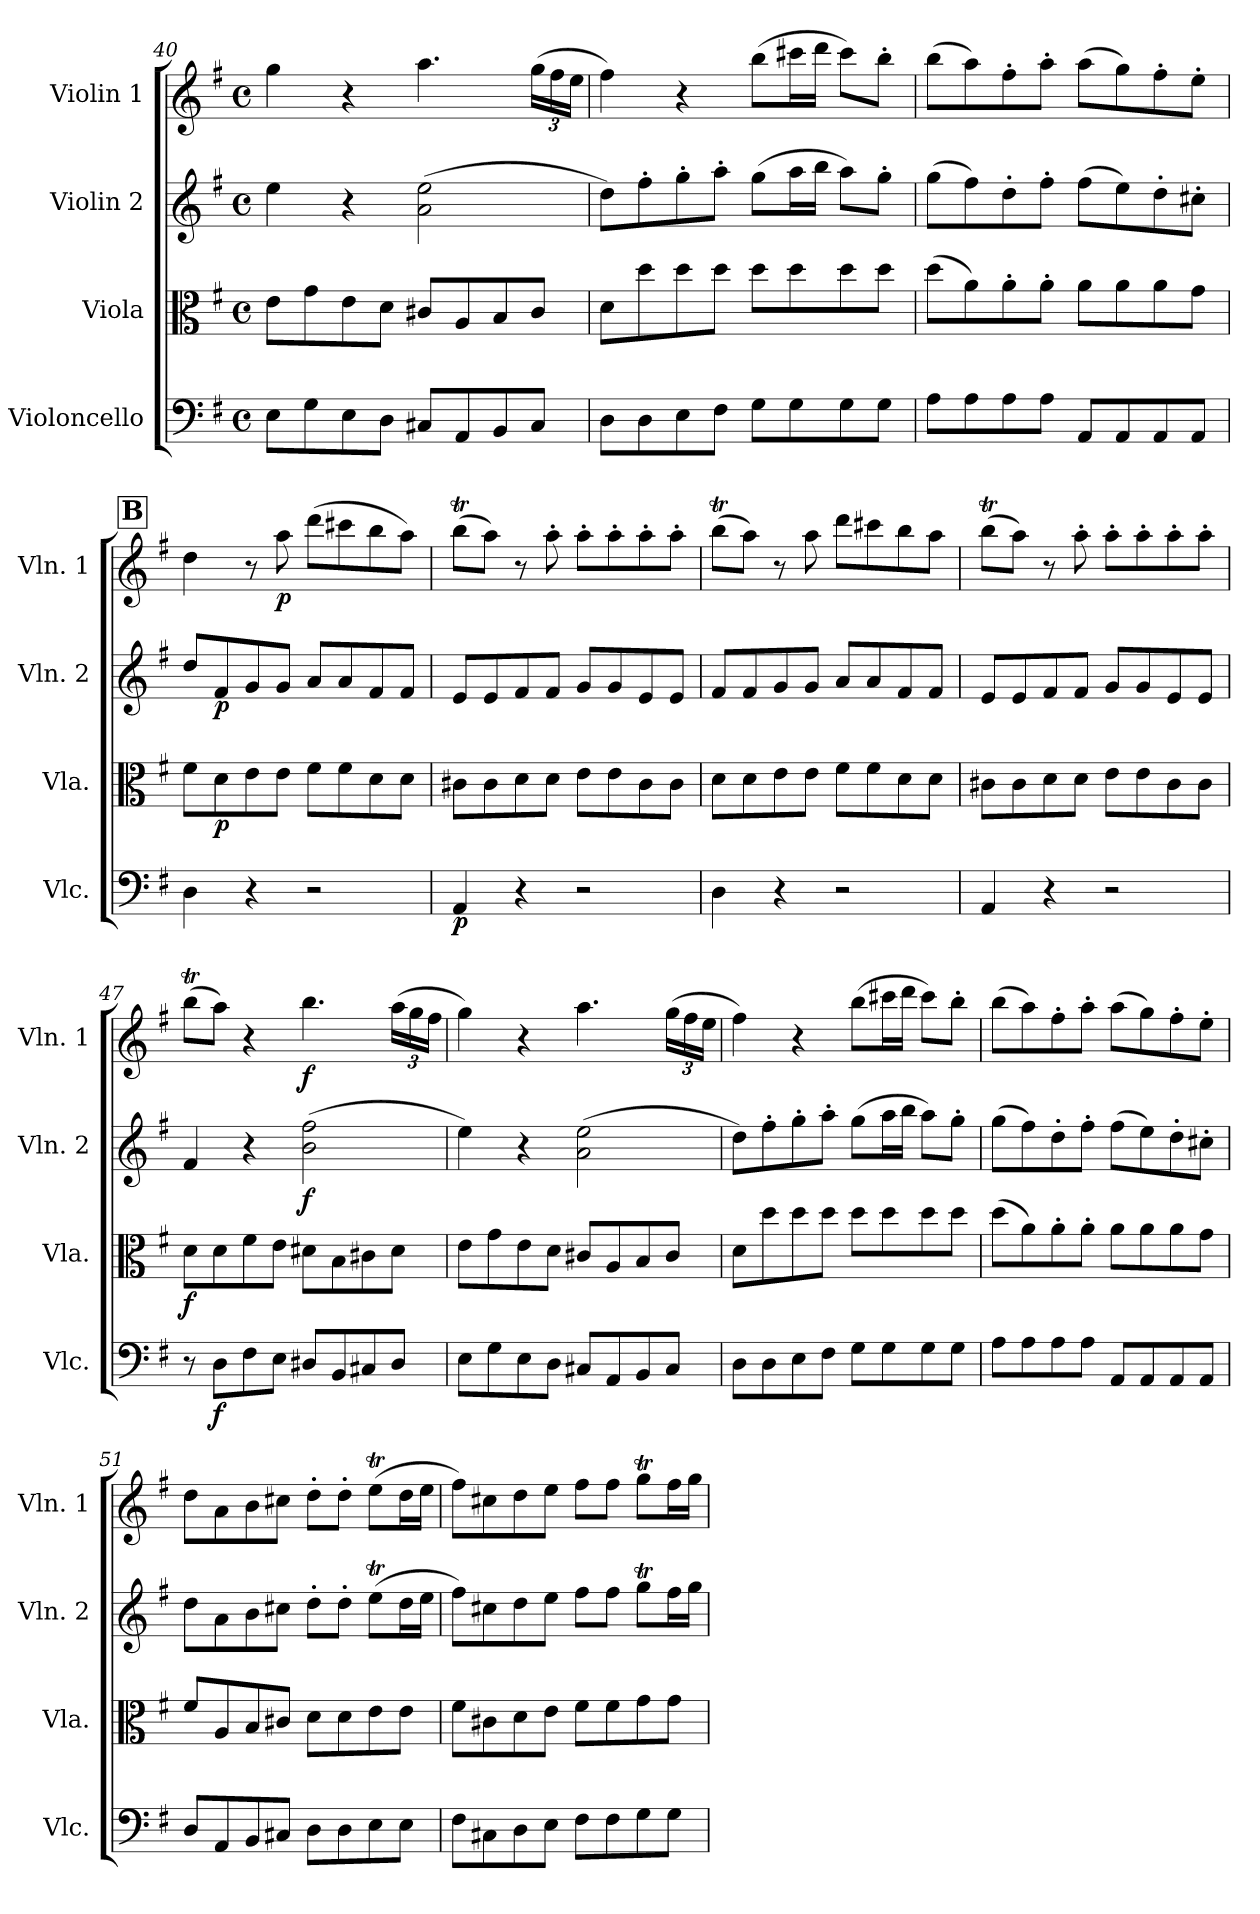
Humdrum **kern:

**kern	**dynam	**kern	**dynam	**kern	**dynam	**kern	**dynam
*part4	*part4	*part3	*part3	*part2	*part2	*part1	*part1
*staff4	*staff4	*staff3	*staff3	*staff2	*staff2	*staff1	*staff1
*I"Violoncello	*	*I"Viola	*	*I"Violin 2	*	*I"Violin 1	*
*I'Vlc.	*	*I'Vla.	*	*I'Vln. 2	*	*I'Vln. 1	*
!!LO:LB:g=z
*clefF4	*	*clefC3	*	*clefG2	*	*clefG2	*
*k[f#]	*	*k[f#]	*	*k[f#]	*	*k[f#]	*
*G:	*	*G:	*	*G:	*	*G:	*
*M4/4	*	*M4/4	*	*M4/4	*	*M4/4	*
*met(c)	*	*met(c)	*	*met(c)	*	*met(c)	*
=40	=40	=40	=40	=40	=40	=40	=40
8E\L	.	8e\L	.	4ee\	.	4gg\	.
8G\	.	8g\	.	.	.	.	.
8E\	.	8e\	.	4r	.	4r	.
8D\J	.	8d\J	.	.	.	.	.
8C#X/L	.	8c#X/L	.	(2a\ 2ee\	.	4.aa\	.
8AA/	.	8A/	.	.	.	.	.
8BB/	.	8B/	.	.	.	.	.
*	*	*	*	*	*	*Xbrackettup	*
8C#/J	.	8c#/J	.	.	.	(24gg\LL	.
.	.	.	.	.	.	24ff#\	.
.	.	.	.	.	.	24ee\JJ	.
=41	=41	=41	=41	=41	=41	=41	=41
8D\L	.	8d\L	.	8dd\L)	.	4ff#\)	.
8D\	.	8dd\	.	8ff#'\	.	.	.
8E\	.	8dd\	.	8gg'\	.	4r	.
8F#\J	.	8dd\J	.	8aa'\J	.	.	.
8G\L	.	8dd\L	.	(8gg\L	.	(8bb\L	.
8G\	.	8dd\	.	16aa\L	.	16ccc#X\L	.
.	.	.	.	16bb\JJ	.	16ddd\JJ	.
8G\	.	8dd\	.	8aa\L)	.	8ccc#\L)	.
8G\J	.	8dd\J	.	8gg'\J	.	8bb'\J	.
=42	=42	=42	=42	=42	=42	=42	=42
8A\L	.	(8dd\L	.	(8gg\L	.	(8bb\L	.
8A\	.	8a\)	.	8ff#\)	.	8aa\)	.
8A\	.	8a'\	.	8dd'\	.	8ff#'\	.
8A\J	.	8a'\J	.	8ff#'\J	.	8aa'\J	.
8AA/L	.	8a\L	.	(8ff#\L	.	(8aa\L	.
8AA/	.	8a\	.	8ee\)	.	8gg\)	.
8AA/	.	8a\	.	8dd'\	.	8ff#'\	.
8AA/J	.	8g\J	.	8cc#X'\J	.	8ee'\J	.
!!LO:REH:place=s1:a:t=B
=43	=43	=43	=43	=43	=43	=43	=43
4D\	.	8f#\L	.	8dd/L	.	4dd\	.
!	!	!	!LO:DY:b	!	!LO:DY:b	!	!
.	.	8d\	p	8f#/	p	.	.
4r	.	8e\	.	8g/	.	8r	.
!	!	!	!	!	!	!	!LO:DY:b
.	.	8e\J	.	8g/J	.	8aa\	p
2r	.	8f#\L	.	8a/L	.	(8ddd\L	.
.	.	8f#\	.	8a/	.	8ccc#X\	.
.	.	8d\	.	8f#/	.	8bb\	.
.	.	8d\J	.	8f#/J	.	8aa\J)	.
!!LO:LB:g=z
=44	=44	=44	=44	=44	=44	=44	=44
!	!LO:DY:b	!	!	!	!	!	!
4AA/	p	8c#X\L	.	8e/L	.	(8bbt\L	.
.	.	8c#\	.	8e/	.	8aa\J)	.
4r	.	8d\	.	8f#/	.	8r	.
.	.	8d\J	.	8f#/J	.	8aa'\	.
2r	.	8e\L	.	8g/L	.	8aa'\L	.
.	.	8e\	.	8g/	.	8aa'\	.
.	.	8c#\	.	8e/	.	8aa'\	.
.	.	8c#\J	.	8e/J	.	8aa'\J	.
=45	=45	=45	=45	=45	=45	=45	=45
4D\	.	8d\L	.	8f#/L	.	(8bbt\L	.
.	.	8d\	.	8f#/	.	8aa\J)	.
4r	.	8e\	.	8g/	.	8r	.
.	.	8e\J	.	8g/J	.	8aa\	.
2r	.	8f#\L	.	8a/L	.	8ddd\L	.
.	.	8f#\	.	8a/	.	8ccc#X\	.
.	.	8d\	.	8f#/	.	8bb\	.
.	.	8d\J	.	8f#/J	.	8aa\J	.
=46	=46	=46	=46	=46	=46	=46	=46
4AA/	.	8c#X\L	.	8e/L	.	(8bbt\L	.
.	.	8c#\	.	8e/	.	8aa\J)	.
4r	.	8d\	.	8f#/	.	8r	.
.	.	8d\J	.	8f#/J	.	8aa'\	.
2r	.	8e\L	.	8g/L	.	8aa'\L	.
.	.	8e\	.	8g/	.	8aa'\	.
.	.	8c#\	.	8e/	.	8aa'\	.
.	.	8c#\J	.	8e/J	.	8aa'\J	.
=47	=47	=47	=47	=47	=47	=47	=47
!	!	!	!LO:DY:b	!	!	!	!
8r	.	8d\L	f	4f#/	.	(8bbt\L	.
!	!LO:DY:b	!	!	!	!	!	!
8D\L	f	8d\	.	.	.	8aa\J)	.
8F#\	.	8f#\	.	4r	.	4r	.
8E\J	.	8e\J	.	.	.	.	.
!	!	!	!	!	!LO:DY:b	!	!LO:DY:b
8D#X/L	.	8d#X\L	.	(2b\ 2ff#\	f	4.bb\	f
8BB/	.	8B\	.	.	.	.	.
8C#X/	.	8c#X\	.	.	.	.	.
8D#/J	.	8d#\J	.	.	.	(24aa\LL	.
.	.	.	.	.	.	24gg\	.
.	.	.	.	.	.	24ff#\JJ	.
!!LO:PB:g=z
=48	=48	=48	=48	=48	=48	=48	=48
8E\L	.	8e\L	.	4ee\)	.	4gg\)	.
8G\	.	8g\	.	.	.	.	.
8E\	.	8e\	.	4r	.	4r	.
8D\J	.	8d\J	.	.	.	.	.
8C#X/L	.	8c#X/L	.	(2a\ 2ee\	.	4.aa\	.
8AA/	.	8A/	.	.	.	.	.
8BB/	.	8B/	.	.	.	.	.
8C#/J	.	8c#/J	.	.	.	(24gg\LL	.
.	.	.	.	.	.	24ff#\	.
.	.	.	.	.	.	24ee\JJ	.
=49	=49	=49	=49	=49	=49	=49	=49
8D\L	.	8d\L	.	8dd\L)	.	4ff#\)	.
8D\	.	8dd\	.	8ff#'\	.	.	.
8E\	.	8dd\	.	8gg'\	.	4r	.
8F#\J	.	8dd\J	.	8aa'\J	.	.	.
8G\L	.	8dd\L	.	(8gg\L	.	(8bb\L	.
8G\	.	8dd\	.	16aa\L	.	16ccc#X\L	.
.	.	.	.	16bb\JJ	.	16ddd\JJ	.
8G\	.	8dd\	.	8aa\L)	.	8ccc#\L)	.
8G\J	.	8dd\J	.	8gg'\J	.	8bb'\J	.
=50	=50	=50	=50	=50	=50	=50	=50
8A\L	.	(8dd\L	.	(8gg\L	.	(8bb\L	.
8A\	.	8a\)	.	8ff#\)	.	8aa\)	.
8A\	.	8a'\	.	8dd'\	.	8ff#'\	.
8A\J	.	8a'\J	.	8ff#'\J	.	8aa'\J	.
8AA/L	.	8a\L	.	(8ff#\L	.	(8aa\L	.
8AA/	.	8a\	.	8ee\)	.	8gg\)	.
8AA/	.	8a\	.	8dd'\	.	8ff#'\	.
8AA/J	.	8g\J	.	8cc#X'\J	.	8ee'\J	.
=51	=51	=51	=51	=51	=51	=51	=51
8D/L	.	8f#/L	.	8dd\L	.	8dd\L	.
8AA/	.	8A/	.	8a\	.	8a\	.
8BB/	.	8B/	.	8b\	.	8b\	.
8C#X/J	.	8c#X/J	.	8cc#X\J	.	8cc#X\J	.
8D\L	.	8d\L	.	8dd'\L	.	8dd'\L	.
8D\	.	8d\	.	8dd'\J	.	8dd'\J	.
8E\	.	8e\	.	(8eeT\L	.	(8eeT\L	.
8E\J	.	8e\J	.	16dd\L	.	16dd\L	.
.	.	.	.	16ee\JJ	.	16ee\JJ	.
!!LO:LB:g=z
=52	=52	=52	=52	=52	=52	=52	=52
8F#\L	.	8f#\L	.	8ff#\L)	.	8ff#\L)	.
8C#X\	.	8c#X\	.	8cc#X\	.	8cc#X\	.
8D\	.	8d\	.	8dd\	.	8dd\	.
8E\J	.	8e\J	.	8ee\J	.	8ee\J	.
8F#\L	.	8f#\L	.	8ff#\L	.	8ff#\L	.
8F#\	.	8f#\	.	8ff#\J	.	8ff#\J	.
8G\	.	8g\	.	8ggT\L	.	8ggT\L	.
8G\J	.	8g\J	.	16ff#\L	.	16ff#\L	.
.	.	.	.	16gg\JJ	.	16gg\JJ	.
=	=	=	=	=	=	=	=
*-	*-	*-	*-	*-	*-	*-	*-
